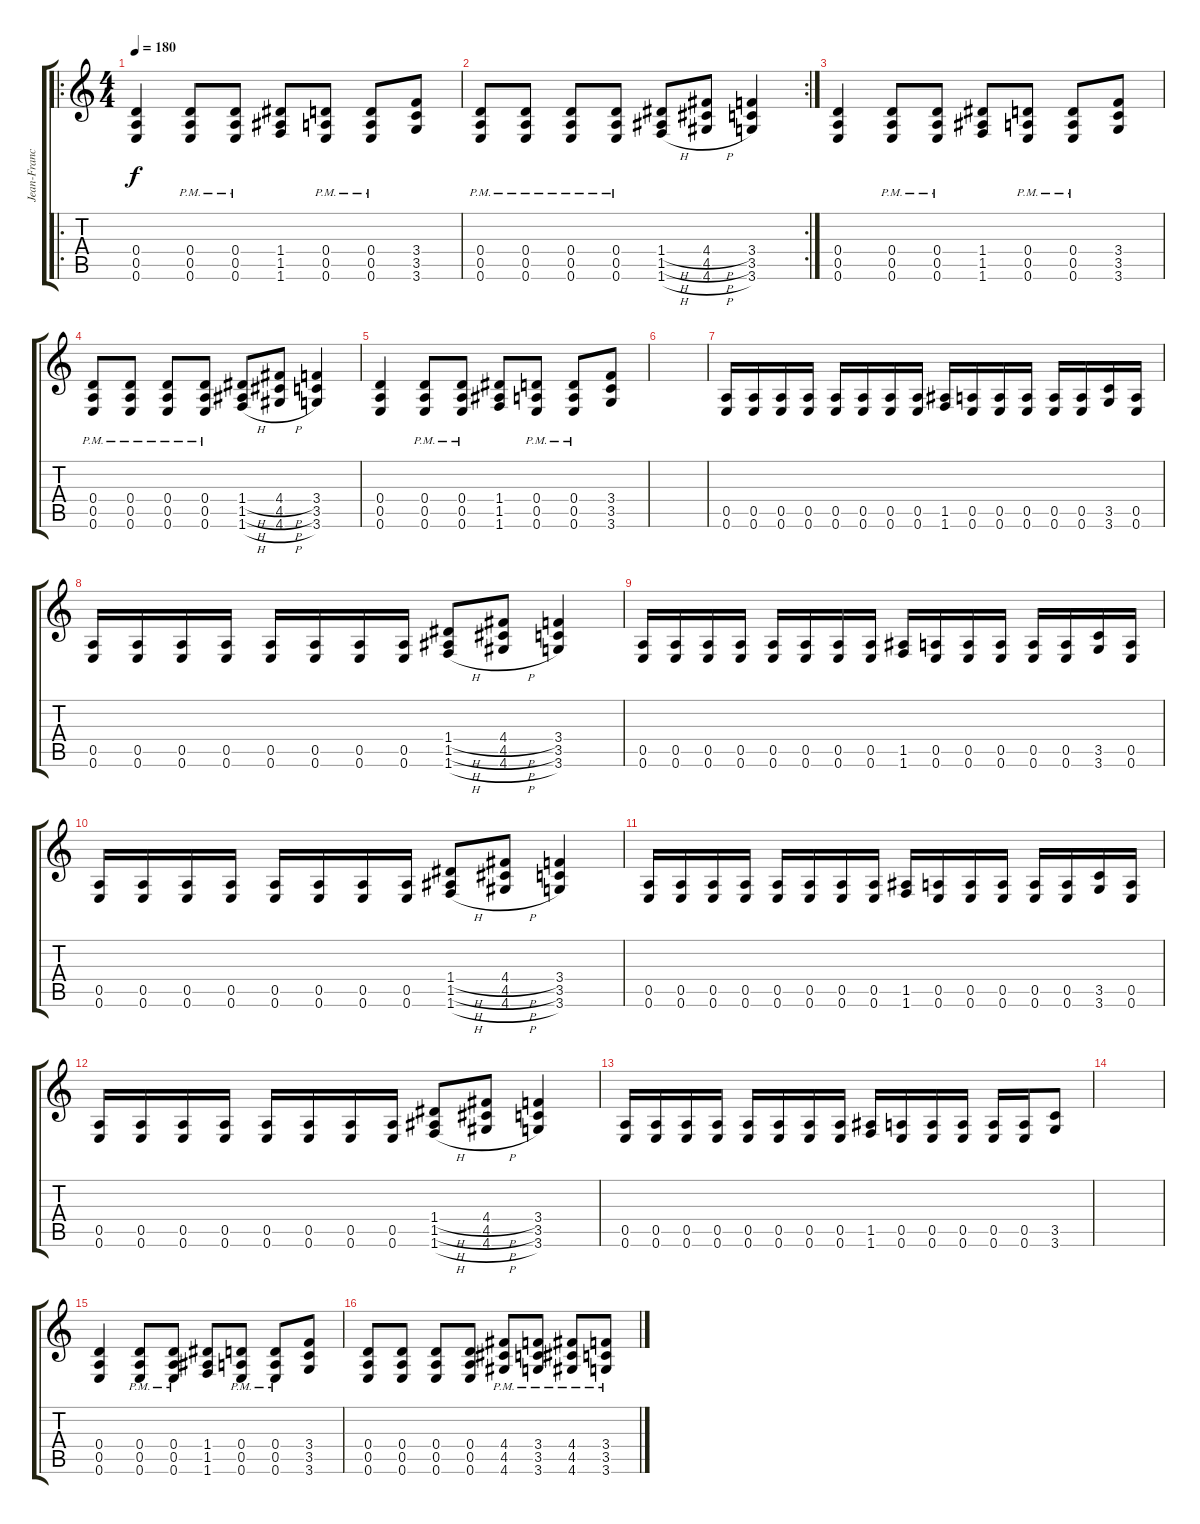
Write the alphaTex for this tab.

\track ("Jean-Francois Dagenais 1" "Jean-Franc") {instrument distortionguitar}
\staff {score tabs}
\tuning (E4 B3 G3 D3 A2 E2) {hide}
\ro
\ts (4 4)
\tempo 180
\clef g2
\ks c
(0.4 0.5 0.6).4{dy f instrument distortionguitar} (0.4{pm} 0.5{pm} 0.6{pm}).8 (0.4{pm} 0.5{pm} 0.6{pm}).8 (1.4 1.5 1.6).8 (0.4{pm} 0.5{pm} 0.6{pm}).8 (0.4{pm} 0.5{pm} 0.6{pm}).8 (3.4 3.5 3.6).8 |
\rc 2
(0.4{pm} 0.5{pm} 0.6{pm}).8 (0.4{pm} 0.5{pm} 0.6{pm}).8 (0.4{pm} 0.5{pm} 0.6{pm}).8 (0.4{pm} 0.5{pm} 0.6{pm}).8 (1.4{h} 1.5{h} 1.6{h}).8 (4.4{h} 4.5{h} 4.6{h}).8 (3.4 3.5 3.6).4 |
(0.4 0.5 0.6).4 (0.4{pm} 0.5{pm} 0.6{pm}).8 (0.4{pm} 0.5{pm} 0.6{pm}).8 (1.4 1.5 1.6).8 (0.4{pm} 0.5{pm} 0.6{pm}).8 (0.4{pm} 0.5{pm} 0.6{pm}).8 (3.4 3.5 3.6).8 |
(0.4{pm} 0.5{pm} 0.6{pm}).8 (0.4{pm} 0.5{pm} 0.6{pm}).8 (0.4{pm} 0.5{pm} 0.6{pm}).8 (0.4{pm} 0.5{pm} 0.6{pm}).8 (1.4{h} 1.5{h} 1.6{h}).8 (4.4{h} 4.5{h} 4.6{h}).8 (3.4 3.5 3.6).4 |
(0.4 0.5 0.6).4 (0.4{pm} 0.5{pm} 0.6{pm}).8 (0.4{pm} 0.5{pm} 0.6{pm}).8 (1.4 1.5 1.6).8 (0.4{pm} 0.5{pm} 0.6{pm}).8 (0.4{pm} 0.5{pm} 0.6{pm}).8 (3.4 3.5 3.6).8 |
|
(0.5 0.6).16{balance 0} (0.5 0.6).16 (0.5 0.6).16 (0.5 0.6).16 (0.5 0.6).16 (0.5 0.6).16 (0.5 0.6).16 (0.5 0.6).16 (1.5 1.6).16 (0.5 0.6).16 (0.5 0.6).16 (0.5 0.6).16 (0.5 0.6).16 (0.5 0.6).16 (3.5 3.6).16 (0.5 0.6).16 |
(0.5 0.6).16 (0.5 0.6).16 (0.5 0.6).16 (0.5 0.6).16 (0.5 0.6).16 (0.5 0.6).16 (0.5 0.6).16 (0.5 0.6).16 (1.4{h} 1.5{h} 1.6{h}).8 (4.4{h} 4.5{h} 4.6{h}).8 (3.4 3.5 3.6).4 |
(0.5 0.6).16 (0.5 0.6).16 (0.5 0.6).16 (0.5 0.6).16 (0.5 0.6).16 (0.5 0.6).16 (0.5 0.6).16 (0.5 0.6).16 (1.5 1.6).16 (0.5 0.6).16 (0.5 0.6).16 (0.5 0.6).16 (0.5 0.6).16 (0.5 0.6).16 (3.5 3.6).16 (0.5 0.6).16 |
(0.5 0.6).16 (0.5 0.6).16 (0.5 0.6).16 (0.5 0.6).16 (0.5 0.6).16 (0.5 0.6).16 (0.5 0.6).16 (0.5 0.6).16 (1.4{h} 1.5{h} 1.6{h}).8 (4.4{h} 4.5{h} 4.6{h}).8 (3.4 3.5 3.6).4 |
(0.5 0.6).16 (0.5 0.6).16 (0.5 0.6).16 (0.5 0.6).16 (0.5 0.6).16 (0.5 0.6).16 (0.5 0.6).16 (0.5 0.6).16 (1.5 1.6).16 (0.5 0.6).16 (0.5 0.6).16 (0.5 0.6).16 (0.5 0.6).16 (0.5 0.6).16 (3.5 3.6).16 (0.5 0.6).16 |
(0.5 0.6).16 (0.5 0.6).16 (0.5 0.6).16 (0.5 0.6).16 (0.5 0.6).16 (0.5 0.6).16 (0.5 0.6).16 (0.5 0.6).16 (1.4{h} 1.5{h} 1.6{h}).8 (4.4{h} 4.5{h} 4.6{h}).8 (3.4 3.5 3.6).4 |
(0.5 0.6).16 (0.5 0.6).16 (0.5 0.6).16 (0.5 0.6).16 (0.5 0.6).16 (0.5 0.6).16 (0.5 0.6).16 (0.5 0.6).16 (1.5 1.6).16 (0.5 0.6).16 (0.5 0.6).16 (0.5 0.6).16 (0.5 0.6).16 (0.5 0.6).16 (3.5 3.6).8 |
|
(0.4 0.5 0.6).4 (0.4{pm} 0.5{pm} 0.6{pm}).8 (0.4{pm} 0.5{pm} 0.6{pm}).8 (1.4 1.5 1.6).8 (0.4{pm} 0.5{pm} 0.6{pm}).8 (0.4{pm} 0.5{pm} 0.6{pm}).8 (3.4 3.5 3.6).8 |
(0.4 0.5 0.6).8 (0.4 0.5 0.6).8 (0.4 0.5 0.6).8 (0.4 0.5 0.6).8 (4.4{pm} 4.5{pm} 4.6{pm}).8 (3.4{pm} 3.5{pm} 3.6{pm}).8 (4.4{pm} 4.5{pm} 4.6{pm}).8 (3.4{pm} 3.5{pm} 3.6{pm}).8
